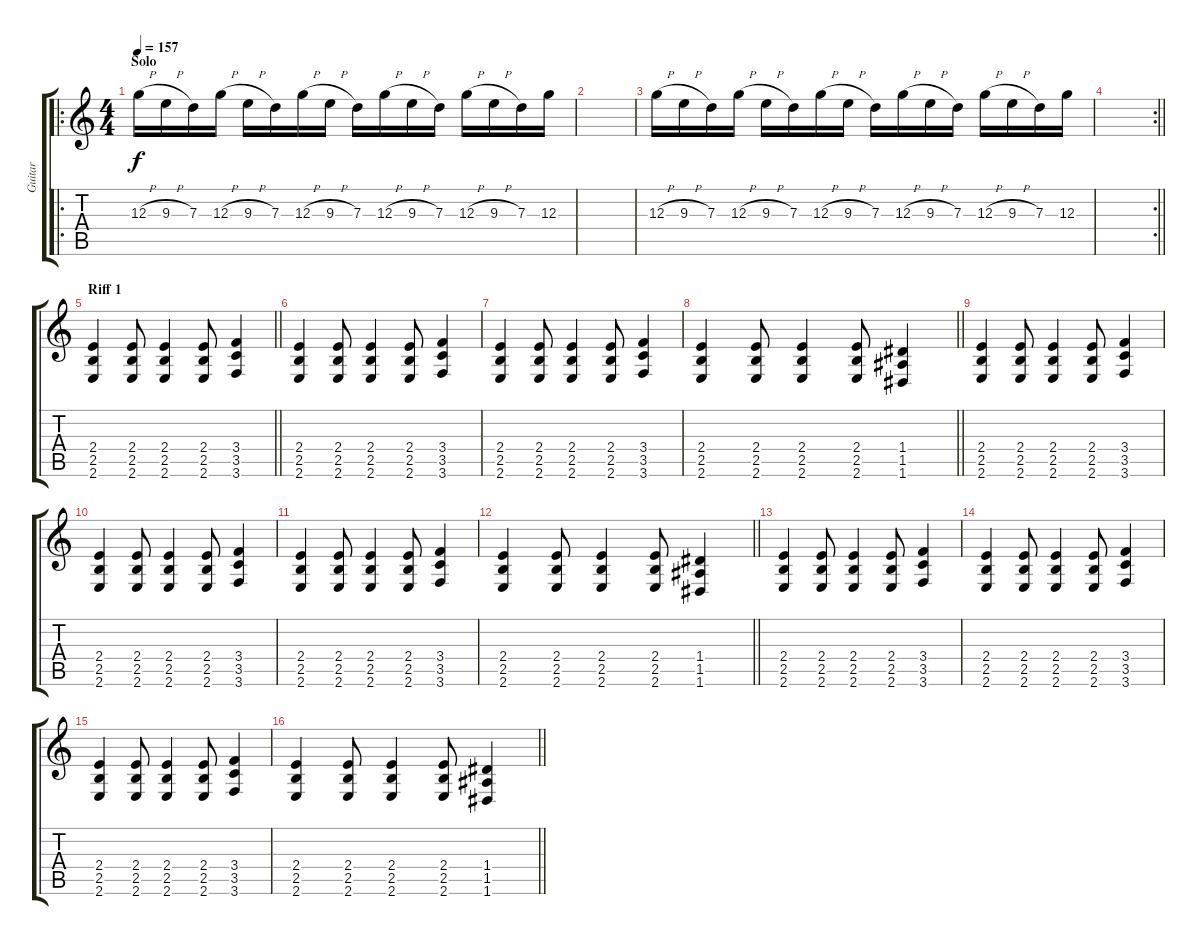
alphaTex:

\track ("Guitar" "Guitar") {instrument distortionguitar}
\staff {score tabs}
\tuning (E4 B3 G3 D3 A2 D2) {hide}
\ro
\ts (4 4)
\section ("" "Solo")
\tempo 157
\clef g2
\ks c
12.3{h}.16{dy f} 9.3{h}.16 7.3.16 12.3{h}.16 9.3{h}.16 7.3.16 12.3{h}.16 9.3{h}.16 7.3.16 12.3{h}.16 9.3{h}.16 7.3.16 12.3{h}.16 9.3{h}.16 7.3.16 12.3.16 |
|
12.3{h}.16 9.3{h}.16 7.3.16 12.3{h}.16 9.3{h}.16 7.3.16 12.3{h}.16 9.3{h}.16 7.3.16 12.3{h}.16 9.3{h}.16 7.3.16 12.3{h}.16 9.3{h}.16 7.3.16 12.3.16 |
\rc 2
\barLineRight lightlight
|
\section ("" "Riff 1")
\barLineRight lightlight
(2.4 2.5 2.6).4 (2.4 2.5 2.6).8 (2.4 2.5 2.6).4 (2.4 2.5 2.6).8 (3.4 3.5 3.6).4 |
(2.4 2.5 2.6).4 (2.4 2.5 2.6).8 (2.4 2.5 2.6).4 (2.4 2.5 2.6).8 (3.4 3.5 3.6).4 |
(2.4 2.5 2.6).4 (2.4 2.5 2.6).8 (2.4 2.5 2.6).4 (2.4 2.5 2.6).8 (3.4 3.5 3.6).4 |
\barLineRight lightlight
(2.4 2.5 2.6).4 (2.4 2.5 2.6).8 (2.4 2.5 2.6).4 (2.4 2.5 2.6).8 (1.4 1.5 1.6).4 |
(2.4 2.5 2.6).4 (2.4 2.5 2.6).8 (2.4 2.5 2.6).4 (2.4 2.5 2.6).8 (3.4 3.5 3.6).4 |
(2.4 2.5 2.6).4 (2.4 2.5 2.6).8 (2.4 2.5 2.6).4 (2.4 2.5 2.6).8 (3.4 3.5 3.6).4 |
(2.4 2.5 2.6).4 (2.4 2.5 2.6).8 (2.4 2.5 2.6).4 (2.4 2.5 2.6).8 (3.4 3.5 3.6).4 |
\barLineRight lightlight
(2.4 2.5 2.6).4 (2.4 2.5 2.6).8 (2.4 2.5 2.6).4 (2.4 2.5 2.6).8 (1.4 1.5 1.6).4 |
(2.4 2.5 2.6).4 (2.4 2.5 2.6).8 (2.4 2.5 2.6).4 (2.4 2.5 2.6).8 (3.4 3.5 3.6).4 |
(2.4 2.5 2.6).4 (2.4 2.5 2.6).8 (2.4 2.5 2.6).4 (2.4 2.5 2.6).8 (3.4 3.5 3.6).4 |
(2.4 2.5 2.6).4 (2.4 2.5 2.6).8 (2.4 2.5 2.6).4 (2.4 2.5 2.6).8 (3.4 3.5 3.6).4 |
\barLineRight lightlight
(2.4 2.5 2.6).4 (2.4 2.5 2.6).8 (2.4 2.5 2.6).4 (2.4 2.5 2.6).8 (1.4 1.5 1.6).4
